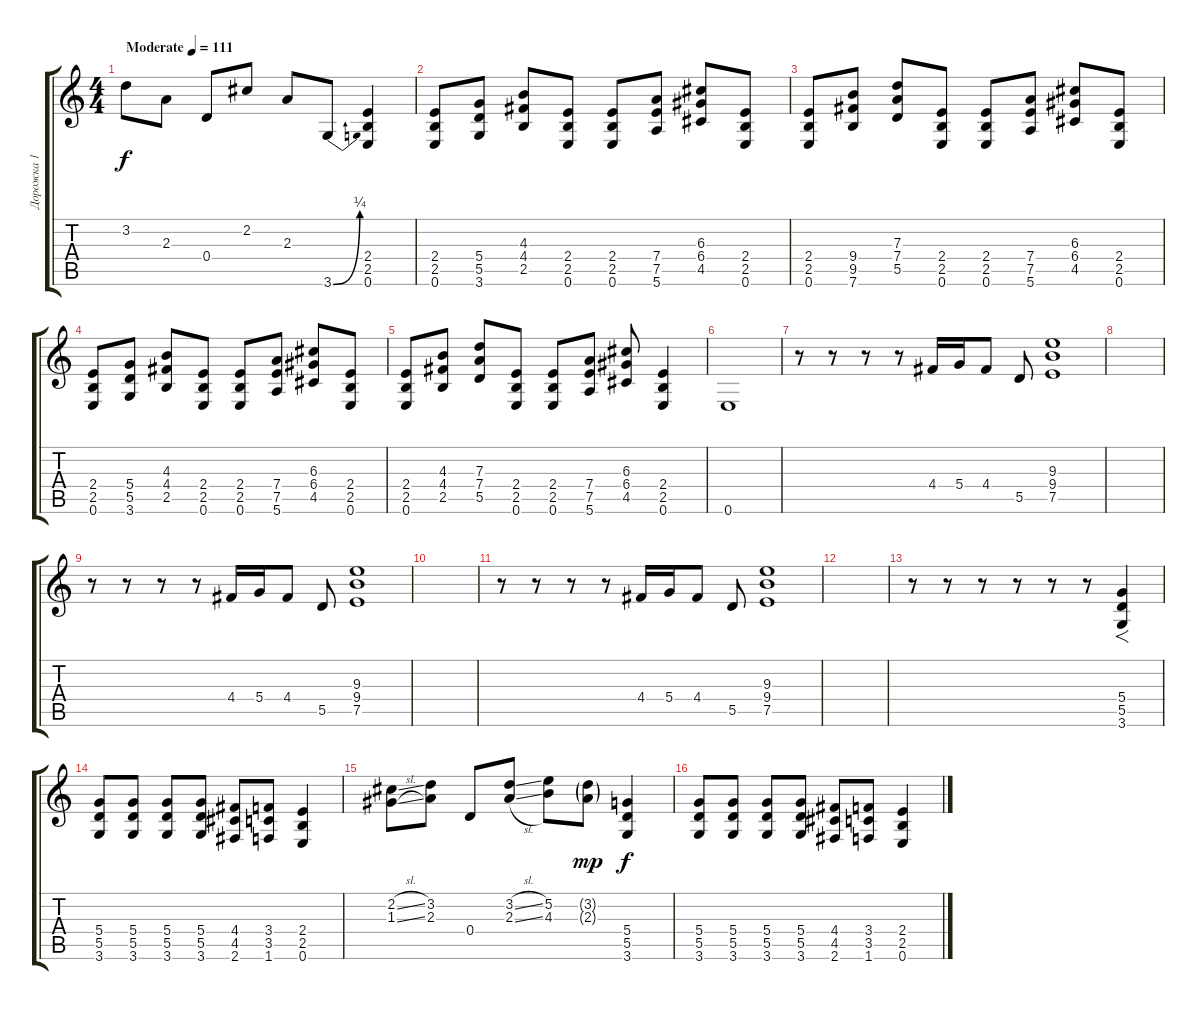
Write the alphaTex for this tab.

\track ("Дорожка 1" "Дорожка 1") {instrument electricguitarclean}
\staff {score tabs}
\tuning (E4 B3 G3 D3 A2 E2) {hide}
\ts (4 4)
\tempo (111 "Moderate")
\clef g2
\ks c
3.2.8{lyrics (0 "") lyrics (1 "") lyrics (2 "") lyrics (3 "") lyrics (4 "") dy f instrument electricguitarclean} 2.3.8 0.4.8 2.2.8 2.3.8 3.6{be (bend 0 0 60 1)}.8 (2.4 2.5 0.6).4 |
(2.4 2.5 0.6).8 (5.4 5.5 3.6).8 (4.3 4.4 2.5).8 (2.4 2.5 0.6).8 (2.4 2.5 0.6).8 (7.4 7.5 5.6).8 (6.3 6.4 4.5).8 (2.4 2.5 0.6).8 |
(2.4 2.5 0.6).8 (9.4 9.5 7.6).8 (7.3 7.4 5.5).8 (2.4 2.5 0.6).8 (2.4 2.5 0.6).8 (7.4 7.5 5.6).8 (6.3 6.4 4.5).8 (2.4 2.5 0.6).8 |
(2.4 2.5 0.6).8 (5.4 5.5 3.6).8 (4.3 4.4 2.5).8 (2.4 2.5 0.6).8 (2.4 2.5 0.6).8 (7.4 7.5 5.6).8 (6.3 6.4 4.5).8 (2.4 2.5 0.6).8 |
(2.4 2.5 0.6).8 (4.3 4.4 2.5).8 (7.3 7.4 5.5).8 (2.4 2.5 0.6).8 (2.4 2.5 0.6).8 (7.4 7.5 5.6).8 (6.3 6.4 4.5).8 (2.4 2.5 0.6).4 |
0.6.1{lyrics (0 "") lyrics (1 "") lyrics (2 "") lyrics (3 "") lyrics (4 "")} |
r.8 r.8 r.8 r.8 4.4.16{lyrics (0 "") lyrics (1 "") lyrics (2 "") lyrics (3 "") lyrics (4 "")} 5.4.16 4.4.8 5.5.8 (9.3 9.4 7.5).1 |
|
r.8 r.8 r.8 r.8 4.4.16 5.4.16 4.4.8 5.5.8 (9.3 9.4 7.5).1 |
|
r.8 r.8 r.8 r.8 4.4.16 5.4.16 4.4.8 5.5.8 (9.3 9.4 7.5).1 |
|
r.8 r.8 r.8 r.8 r.8 r.8 (5.4 5.5 3.6).4{f} |
(5.4 5.5 3.6).8 (5.4 5.5 3.6).8 (5.4 5.5 3.6).8 (5.4 5.5 3.6).8 (4.4 4.5 2.6).8 (3.4 3.5 1.6).8 (2.4 2.5 0.6).4 |
(2.2{sl} 1.3{sl}).8 (3.2 2.3).8 0.4.8 (3.2{sl} 2.3{sl}).8 (5.2 4.3).8 (3.2{g} 2.3{g}).8{dy mp} (5.4 5.5 3.6).4{dy f} |
(5.4 5.5 3.6).8 (5.4 5.5 3.6).8 (5.4 5.5 3.6).8 (5.4 5.5 3.6).8 (4.4 4.5 2.6).8 (3.4 3.5 1.6).8 (2.4 2.5 0.6).4
